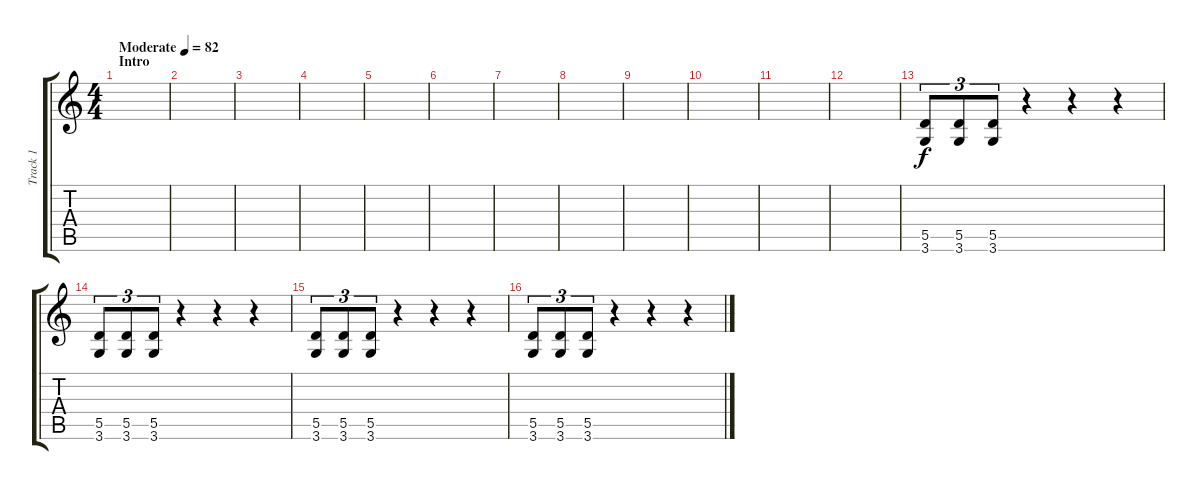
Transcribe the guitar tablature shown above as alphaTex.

\track ("Track 1" "Track 1") {instrument distortionguitar}
\staff {score tabs}
\tuning (E4 B3 G3 D3 A2 E2) {hide}
\ts (4 4)
\section ("" "Intro")
\tempo (82 "Moderate")
\clef g2
\ks c
|
|
|
|
|
|
|
|
|
|
|
|
(5.5 3.6).8{tu (3 2)} (5.5 3.6).8{tu (3 2)} (5.5 3.6).8{tu (3 2)} r.4 r.4 r.4 |
(5.5 3.6).8{tu (3 2)} (5.5 3.6).8{tu (3 2)} (5.5 3.6).8{tu (3 2)} r.4 r.4 r.4 |
(5.5 3.6).8{tu (3 2)} (5.5 3.6).8{tu (3 2)} (5.5 3.6).8{tu (3 2)} r.4 r.4 r.4 |
(5.5 3.6).8{tu (3 2)} (5.5 3.6).8{tu (3 2)} (5.5 3.6).8{tu (3 2)} r.4 r.4 r.4
